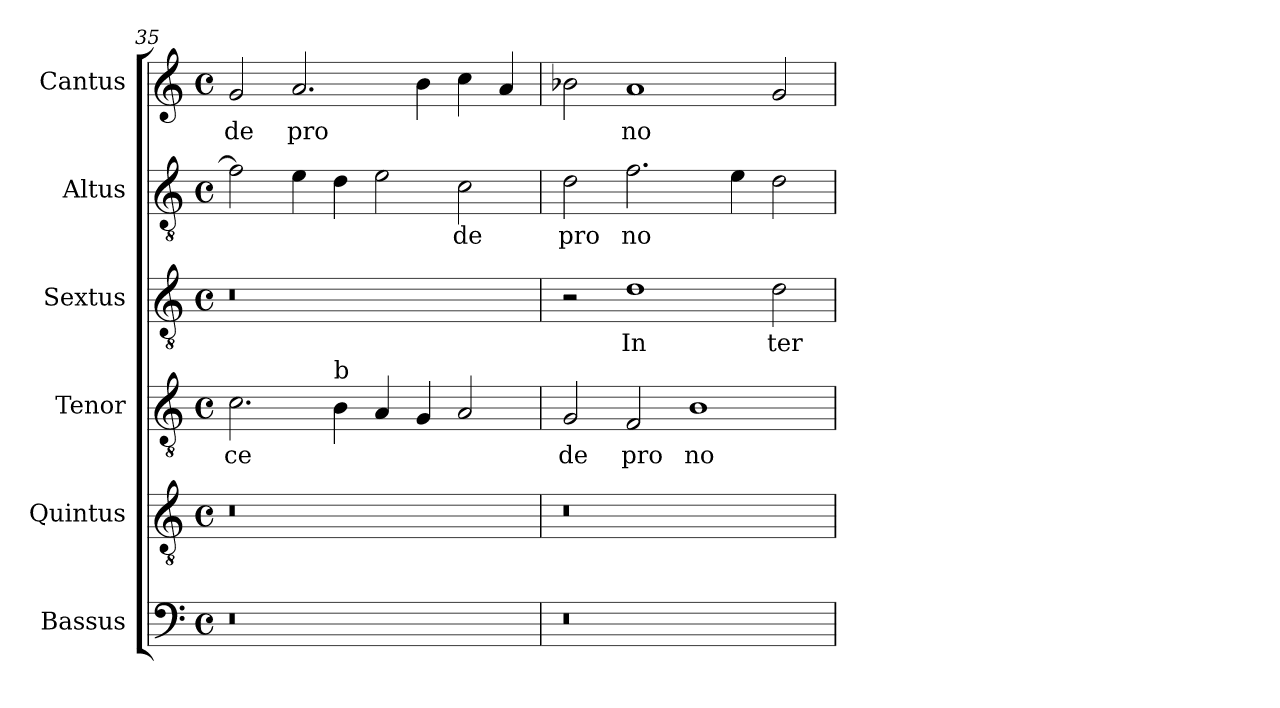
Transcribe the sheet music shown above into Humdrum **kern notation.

**kern	**kern	**kern	**text	**kern	**text	**kern	**text	**kern	**text
*part6	*part5	*part4	*part4	*part3	*part3	*part2	*part2	*part1	*part1
*staff6	*staff5	*staff4	*staff4	*staff3	*staff3	*staff2	*staff2	*staff1	*staff1
*I"Bassus	*I"Quintus	*I"Tenor	*	*I"Sextus	*	*I"Altus	*	*I"Cantus	*
!!LO:PB:g=z
*clefF4	*clefGv2	*clefGv2	*	*clefGv2	*	*clefGv2	*	*clefG2	*
*M4/4	*M4/4	*M4/4	*	*M4/4	*	*M4/4	*	*M4/4	*
*met(c)	*met(c)	*met(c)	*	*met(c)	*	*met(c)	*	*met(c)	*
=35	=35	=35	=35	=35	=35	=35	=35	=35	=35
!	!	!	!LO:LY:b:cj	!	!	!	!	!	!LO:LY:b:cj
0r	0r	2.c\	-ce	0r	.	2f\]	.	2g/	-de
!	!	!	!	!	!	!	!	!	!LO:LY:b
.	.	.	.	.	.	4e\	.	2.a/	pro
!	!	!LO:TX:a:t=b	!	!	!	!	!	!	!
.	.	4B\	.	.	.	4d\	.	.	.
.	.	4A/	.	.	.	2e\	.	.	.
.	.	4G/	.	.	.	.	.	4b\	.
!	!	!	!	!	!	!	!LO:LY:b:cj	!	!
.	.	2A/	.	.	.	2c\	-de	4cc\	.
.	.	.	.	.	.	.	.	4a/	.
=36	=36	=36	=36	=36	=36	=36	=36	=36	=36
!	!	!	!LO:LY:b:cj	!	!	!	!LO:LY:b:cj	!	!
0r	0r	2G/	de	2r	.	2d\	pro	2b-X\	.
!	!	!	!LO:LY:b:cj	!	!LO:LY:b:cj	!	!LO:LY:b:cj	!	!LO:LY:b:cj
.	.	2F/	pro	1d	In	2.f\	no	1a	no
!	!	!	!LO:LY:b:cj	!	!	!	!	!	!
.	.	1B	no	.	.	.	.	.	.
.	.	.	.	.	.	4e\	.	.	.
!	!	!	!	!	!LO:LY:b:cj	!	!	!	!
.	.	.	.	2d\	ter	2d\	.	2g/	.
=	=	=	=	=	=	=	=	=	=
*-	*-	*-	*-	*-	*-	*-	*-	*-	*-
